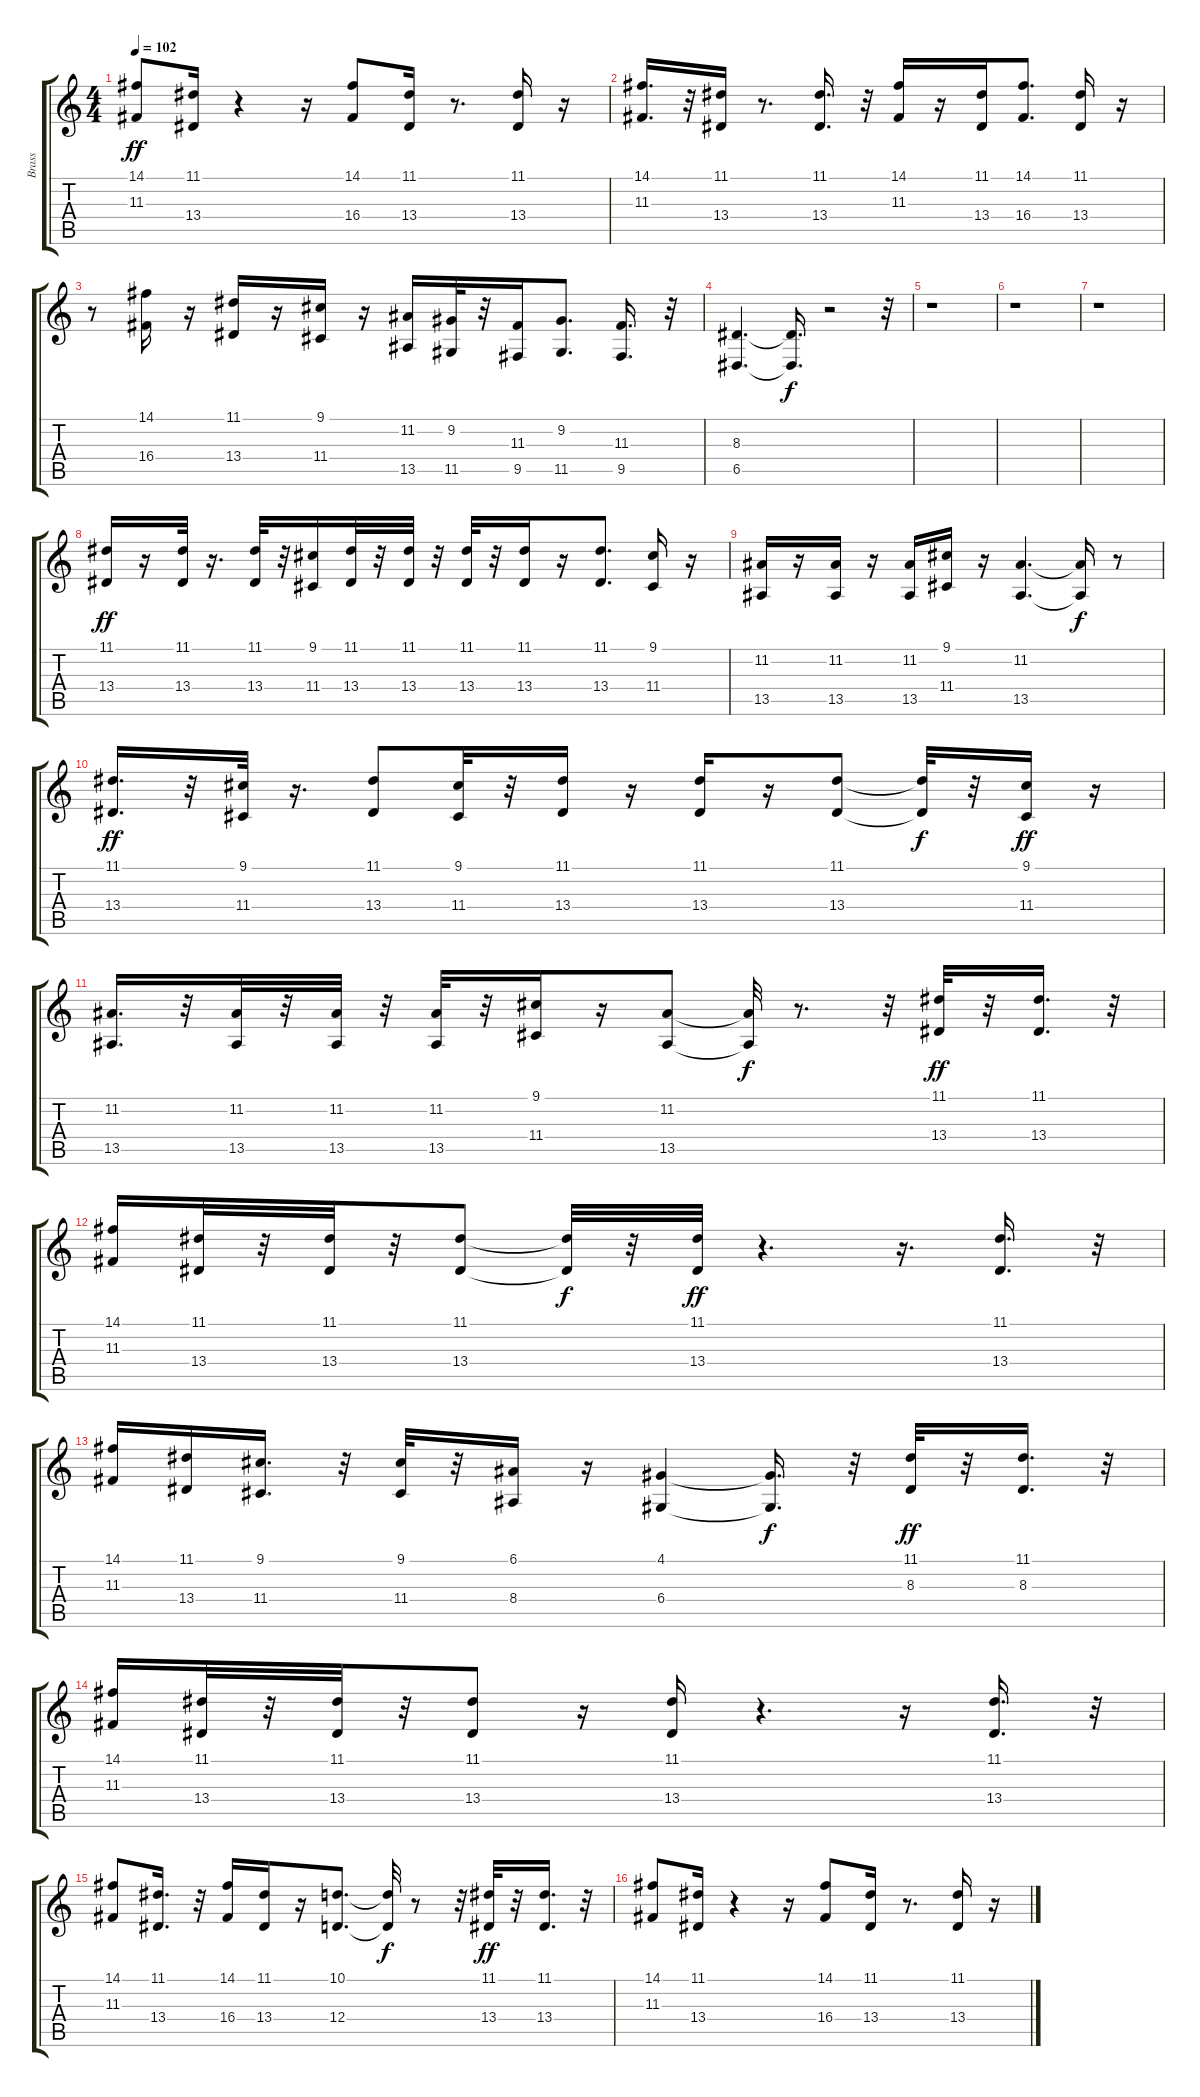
\track ("Brass" "Brass") {instrument brasssection}
\staff {score tabs}
\tuning (E4 B3 G3 D3 A2 E2) {hide}
\ts (4 4)
\tempo 102
\clef g2
\ks c
(14.1 11.3).8{dy ff} (11.1 13.4).16 r.4 r.16 (14.1 16.4).8 (11.1 13.4).16 r.8{d} (11.1 13.4).16 r.16 |
(14.1 11.3).16{d} r.32 (11.1 13.4).16 r.8{d} (11.1 13.4).16{d} r.32 (14.1 11.3).16 r.16 (11.1 13.4).16 (14.1 16.4).8{d} (11.1 13.4).16 r.16 |
r.8 (14.1 16.4).16 r.16 (11.1 13.4).16 r.16 (9.1 11.4).16 r.16 (11.2 13.5).16 (9.2 11.5).32 r.32 (11.3 9.5).16 (9.2 11.5).8{d} (11.3 9.5).16{d} r.32 |
(8.3 6.5).4{d} (8.3{t} 6.5{t}).16{d dy f} r.2 r.32 |
r.1 |
r.1 |
r.1 |
(11.1 13.4).16{dy ff} r.16 (11.1 13.4).32 r.16{d} (11.1 13.4).32 r.32 (9.1 11.4).16 (11.1 13.4).32 r.32 (11.1 13.4).32 r.32 (11.1 13.4).32 r.32 (11.1 13.4).16 r.16 (11.1 13.4).8{d} (9.1 11.4).16 r.16 |
(11.2 13.5).16 r.16 (11.2 13.5).16 r.16 (11.2 13.5).16 (9.1 11.4).16 r.16 (11.2 13.5).4{d} (11.2{t} 13.5{t}).16{dy f} r.8 |
(11.1 13.4).16{d dy ff} r.32 (9.1 11.4).32 r.16{d} (11.1 13.4).8 (9.1 11.4).32 r.32 (11.1 13.4).16 r.16 (11.1 13.4).16 r.16 (11.1 13.4).8 (11.1{t} 13.4{t}).32{dy f} r.32 (9.1 11.4).16{dy ff} r.16 |
(11.2 13.5).16{d} r.32 (11.2 13.5).32 r.32 (11.2 13.5).32 r.32 (11.2 13.5).32 r.32 (9.1 11.4).16 r.16 (11.2 13.5).8 (11.2{t} 13.5{t}).32{dy f} r.8{d} r.32 (11.1 13.4).32{dy ff} r.32 (11.1 13.4).16{d} r.32 |
(14.1 11.3).16 (11.1 13.4).32 r.32 (11.1 13.4).32 r.32 (11.1 13.4).8 (11.1{t} 13.4{t}).32{dy f} r.32 (11.1 13.4).32{dy ff} r.4{d} r.16{d} (11.1 13.4).16{d} r.32 |
(14.1 11.3).16 (11.1 13.4).16 (9.1 11.4).16{d} r.32 (9.1 11.4).32 r.32 (6.1 8.4).16 r.16 (4.1 6.4).4 (4.1{t} 6.4{t}).16{d dy f} r.32 (11.1 8.3).32{dy ff} r.32 (11.1 8.3).16{d} r.32 |
(14.1 11.3).16 (11.1 13.4).32 r.32 (11.1 13.4).32 r.32 (11.1 13.4).8 r.16 (11.1 13.4).16 r.4{d} r.16 (11.1 13.4).16{d} r.32 |
(14.1 11.3).8 (11.1 13.4).16{d} r.32 (14.1 16.4).16 (11.1 13.4).16 r.16 (10.1 12.4).8{d} (10.1{t} 12.4{t}).32{dy f} r.8 r.32 (11.1 13.4).32{dy ff} r.32 (11.1 13.4).16{d} r.32 |
(14.1 11.3).8 (11.1 13.4).16 r.4 r.16 (14.1 16.4).8 (11.1 13.4).16 r.8{d} (11.1 13.4).16 r.16
